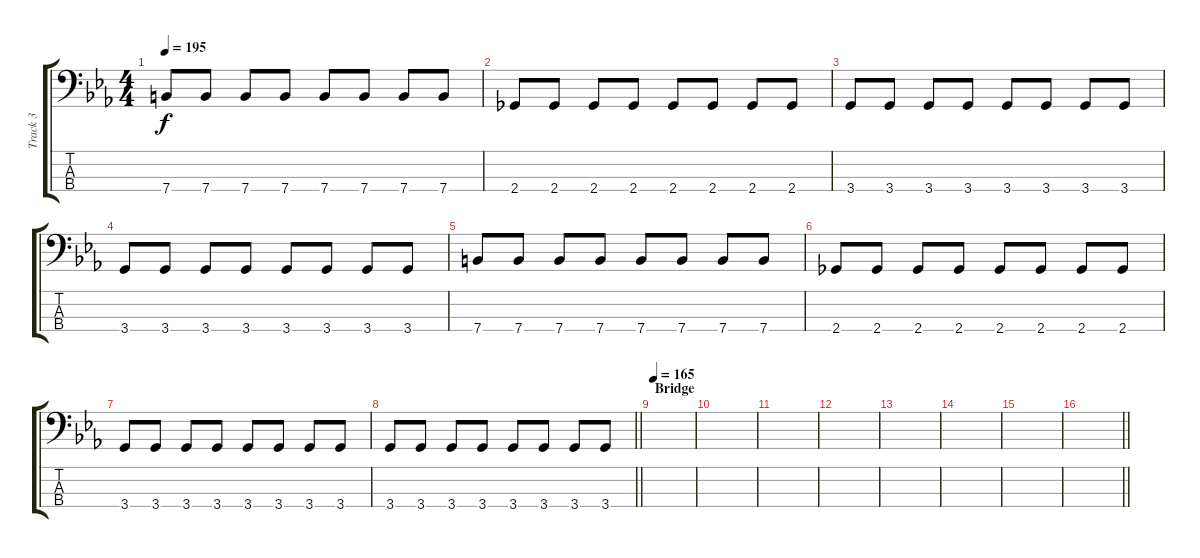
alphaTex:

\track ("Track 3" "Track 3") {instrument electricbassfinger}
\staff {score tabs}
\tuning (G2 D2 A1 E1) {hide}
\ts (4 4)
\tempo 195
\clef f4
\ks eb
7.4.8{dy f} 7.4.8 7.4.8 7.4.8 7.4.8 7.4.8 7.4.8 7.4.8 |
2.4.8 2.4.8 2.4.8 2.4.8 2.4.8 2.4.8 2.4.8 2.4.8 |
3.4.8 3.4.8 3.4.8 3.4.8 3.4.8 3.4.8 3.4.8 3.4.8 |
3.4.8 3.4.8 3.4.8 3.4.8 3.4.8 3.4.8 3.4.8 3.4.8 |
7.4.8 7.4.8 7.4.8 7.4.8 7.4.8 7.4.8 7.4.8 7.4.8 |
2.4.8 2.4.8 2.4.8 2.4.8 2.4.8 2.4.8 2.4.8 2.4.8 |
3.4.8 3.4.8 3.4.8 3.4.8 3.4.8 3.4.8 3.4.8 3.4.8 |
\barLineRight lightlight
3.4.8 3.4.8 3.4.8 3.4.8 3.4.8 3.4.8 3.4.8 3.4.8 |
\section ("" "Bridge")
\tempo 165
|
|
|
|
|
|
|
\barLineRight lightlight
